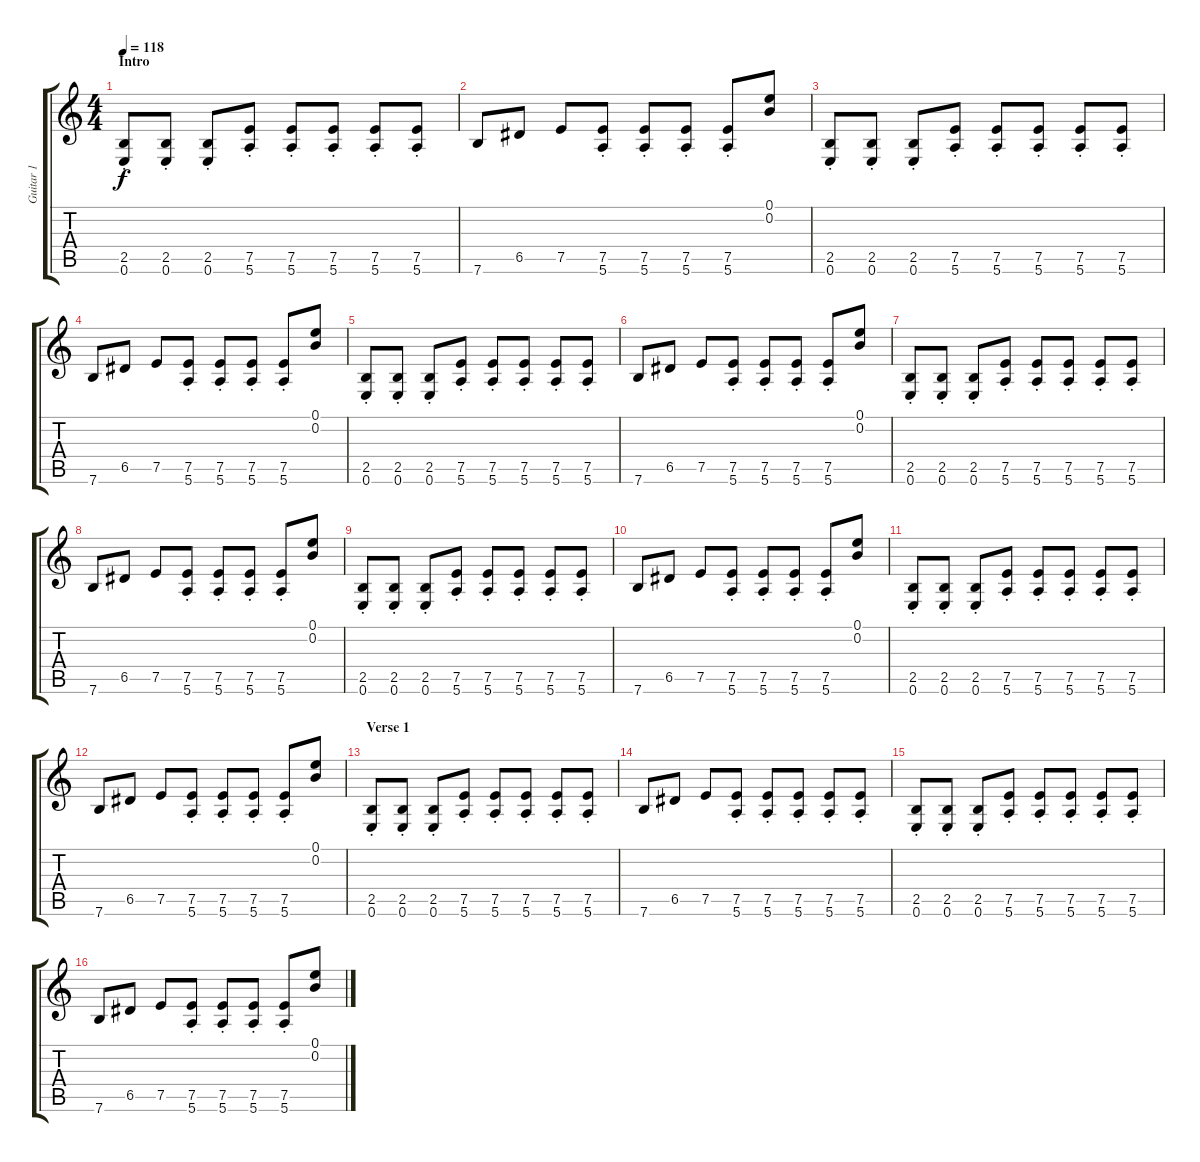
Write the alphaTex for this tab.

\track ("Guitar 1" "Guitar 1") {instrument electricguitarmuted}
\staff {score tabs}
\tuning (E4 B3 G3 D3 A2 E2) {hide}
\ts (4 4)
\section ("" "Intro")
\tempo 118
\clef g2
\ks c
(2.5{st} 0.6{st}).8{dy f instrument electricguitarmuted} (2.5{st} 0.6{st}).8 (2.5{st} 0.6{st}).8 (7.5{st} 5.6{st}).8 (7.5{st} 5.6{st}).8 (7.5{st} 5.6{st}).8 (7.5{st} 5.6{st}).8 (7.5{st} 5.6{st}).8 |
7.6.8 6.5.8 7.5.8 (7.5{st} 5.6{st}).8 (7.5{st} 5.6{st}).8 (7.5{st} 5.6{st}).8 (7.5{st} 5.6{st}).8 (0.1 0.2).8{instrument distortionguitar} |
(2.5{st} 0.6{st}).8{instrument electricguitarmuted} (2.5{st} 0.6{st}).8 (2.5{st} 0.6{st}).8 (7.5{st} 5.6{st}).8 (7.5{st} 5.6{st}).8 (7.5{st} 5.6{st}).8 (7.5{st} 5.6{st}).8 (7.5{st} 5.6{st}).8 |
7.6.8 6.5.8 7.5.8 (7.5{st} 5.6{st}).8 (7.5{st} 5.6{st}).8 (7.5{st} 5.6{st}).8 (7.5{st} 5.6{st}).8 (0.1 0.2).8{instrument distortionguitar} |
(2.5{st} 0.6{st}).8{instrument electricguitarmuted} (2.5{st} 0.6{st}).8 (2.5{st} 0.6{st}).8 (7.5{st} 5.6{st}).8 (7.5{st} 5.6{st}).8 (7.5{st} 5.6{st}).8 (7.5{st} 5.6{st}).8 (7.5{st} 5.6{st}).8 |
7.6.8 6.5.8 7.5.8 (7.5{st} 5.6{st}).8 (7.5{st} 5.6{st}).8 (7.5{st} 5.6{st}).8 (7.5{st} 5.6{st}).8 (0.1 0.2).8{instrument distortionguitar} |
(2.5{st} 0.6{st}).8{instrument electricguitarmuted} (2.5{st} 0.6{st}).8 (2.5{st} 0.6{st}).8 (7.5{st} 5.6{st}).8 (7.5{st} 5.6{st}).8 (7.5{st} 5.6{st}).8 (7.5{st} 5.6{st}).8 (7.5{st} 5.6{st}).8 |
7.6.8 6.5.8 7.5.8 (7.5{st} 5.6{st}).8 (7.5{st} 5.6{st}).8 (7.5{st} 5.6{st}).8 (7.5{st} 5.6{st}).8 (0.1 0.2).8{instrument distortionguitar} |
(2.5{st} 0.6{st}).8{instrument electricguitarmuted} (2.5{st} 0.6{st}).8 (2.5{st} 0.6{st}).8 (7.5{st} 5.6{st}).8 (7.5{st} 5.6{st}).8 (7.5{st} 5.6{st}).8 (7.5{st} 5.6{st}).8 (7.5{st} 5.6{st}).8 |
7.6.8 6.5.8 7.5.8 (7.5{st} 5.6{st}).8 (7.5{st} 5.6{st}).8 (7.5{st} 5.6{st}).8 (7.5{st} 5.6{st}).8 (0.1 0.2).8{instrument distortionguitar} |
(2.5{st} 0.6{st}).8{instrument electricguitarmuted} (2.5{st} 0.6{st}).8 (2.5{st} 0.6{st}).8 (7.5{st} 5.6{st}).8 (7.5{st} 5.6{st}).8 (7.5{st} 5.6{st}).8 (7.5{st} 5.6{st}).8 (7.5{st} 5.6{st}).8 |
7.6.8 6.5.8 7.5.8 (7.5{st} 5.6{st}).8 (7.5{st} 5.6{st}).8 (7.5{st} 5.6{st}).8 (7.5{st} 5.6{st}).8 (0.1 0.2).8{instrument distortionguitar} |
\section ("" "Verse 1")
(2.5{st} 0.6{st}).8{instrument electricguitarmuted} (2.5{st} 0.6{st}).8 (2.5{st} 0.6{st}).8 (7.5{st} 5.6{st}).8 (7.5{st} 5.6{st}).8 (7.5{st} 5.6{st}).8 (7.5{st} 5.6{st}).8 (7.5{st} 5.6{st}).8 |
7.6.8 6.5.8 7.5.8 (7.5{st} 5.6{st}).8 (7.5{st} 5.6{st}).8 (7.5{st} 5.6{st}).8 (7.5{st} 5.6{st}).8 (7.5{st} 5.6{st}).8 |
(2.5{st} 0.6{st}).8 (2.5{st} 0.6{st}).8 (2.5{st} 0.6{st}).8 (7.5{st} 5.6{st}).8 (7.5{st} 5.6{st}).8 (7.5{st} 5.6{st}).8 (7.5{st} 5.6{st}).8 (7.5{st} 5.6{st}).8 |
7.6.8 6.5.8 7.5.8 (7.5{st} 5.6{st}).8 (7.5{st} 5.6{st}).8 (7.5{st} 5.6{st}).8 (7.5{st} 5.6{st}).8 (0.1 0.2).8{instrument distortionguitar}
